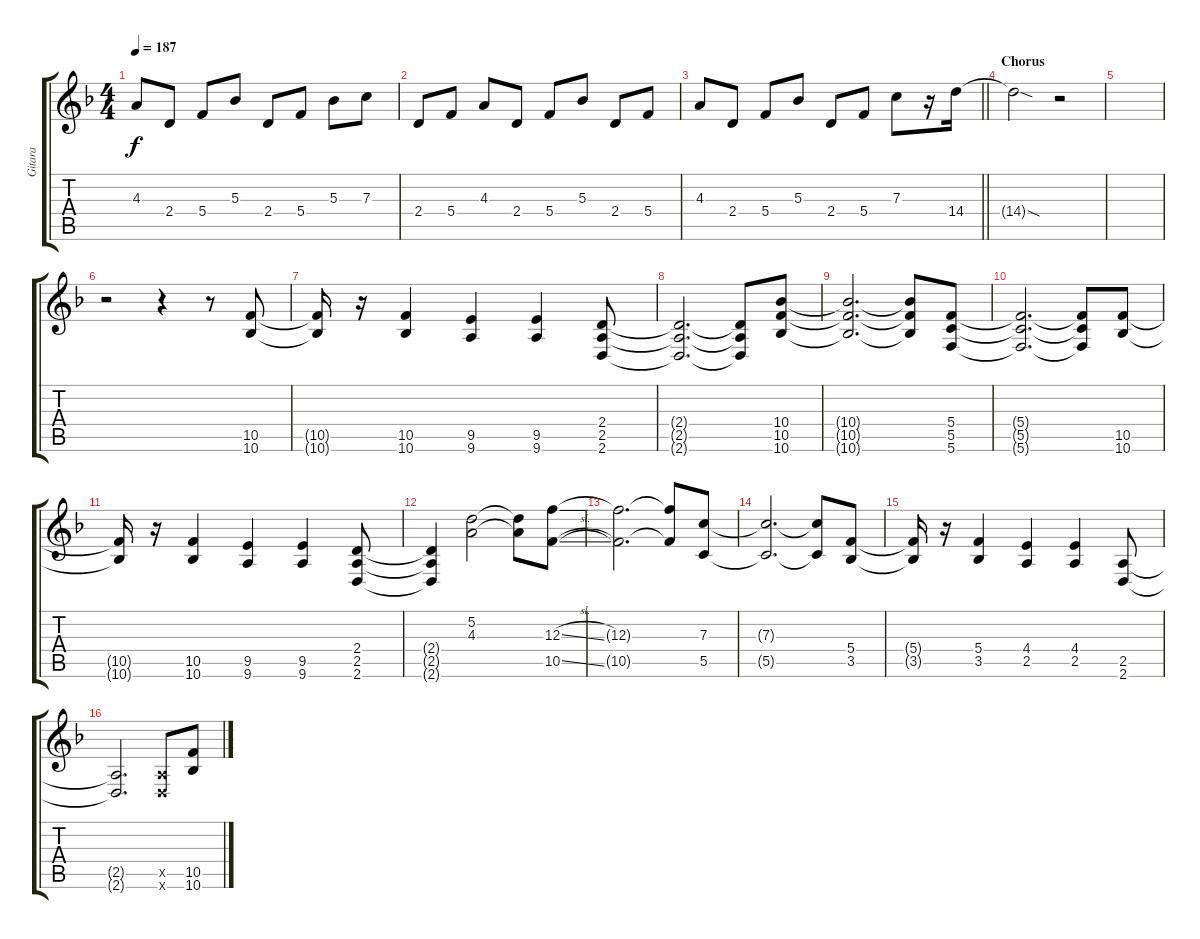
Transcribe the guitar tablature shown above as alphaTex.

\track ("Gitara" "Gitara") {instrument distortionguitar}
\staff {score tabs}
\tuning (D4 A3 F3 C3 G2 C2) {hide}
\ts (4 4)
\tempo 187
\clef g2
\ks dminor
4.3.8{dy f} 2.4.8 5.4.8 5.3.8 2.4.8 5.4.8 5.3.8 7.3.8 |
2.4.8 5.4.8 4.3.8 2.4.8 5.4.8 5.3.8 2.4.8 5.4.8 |
\barLineRight lightlight
4.3.8 2.4.8 5.4.8 5.3.8 2.4.8 5.4.8 7.3.8 r.16 14.4.16 |
\section ("" "Chorus")
14.4{sod t}.2 r.2 |
|
r.2 r.4 r.8 (10.5 10.6).8 |
(10.5{t} 10.6{t}).16 r.16 (10.5 10.6).4 (9.5 9.6).4 (9.5 9.6).4 (2.4 2.5 2.6).8 |
(2.4{t} 2.5{t} 2.6{t}).2{d} (2.4{t} 2.5{t} 2.6{t}).8 (10.4 10.5 10.6).8 |
(10.4{t} 10.5{t} 10.6{t}).2{d} (10.4{t} 10.5{t} 10.6{t}).8 (5.4 5.5 5.6).8 |
(5.4{t} 5.5{t} 5.6{t}).2{d} (5.4{t} 5.5{t} 5.6{t}).8 (10.5 10.6).8 |
(10.5{t} 10.6{t}).16 r.16 (10.5 10.6).4 (9.5 9.6).4 (9.5 9.6).4 (2.4 2.5 2.6).8 |
(2.4{t} 2.5{t} 2.6{t}).4 (5.2 4.3).2 (5.2{t} 4.3{t}).8 (12.3{sl} 10.5{sl}).8 |
(12.3{t} 10.5{t}).2{d} (12.3{t} 10.5{t}).8 (7.3 5.5).8 |
(7.3{t} 5.5{t}).2{d} (7.3{t} 5.5{t}).8 (5.4 3.5).8 |
(5.4{t} 3.5{t}).16 r.16 (5.4 3.5).4 (4.4 2.5).4 (4.4 2.5).4 (2.5 2.6).8 |
(2.5{t} 2.6{t}).2{d} (2.5{x} 2.6{x}).8 (10.5 10.6).8
